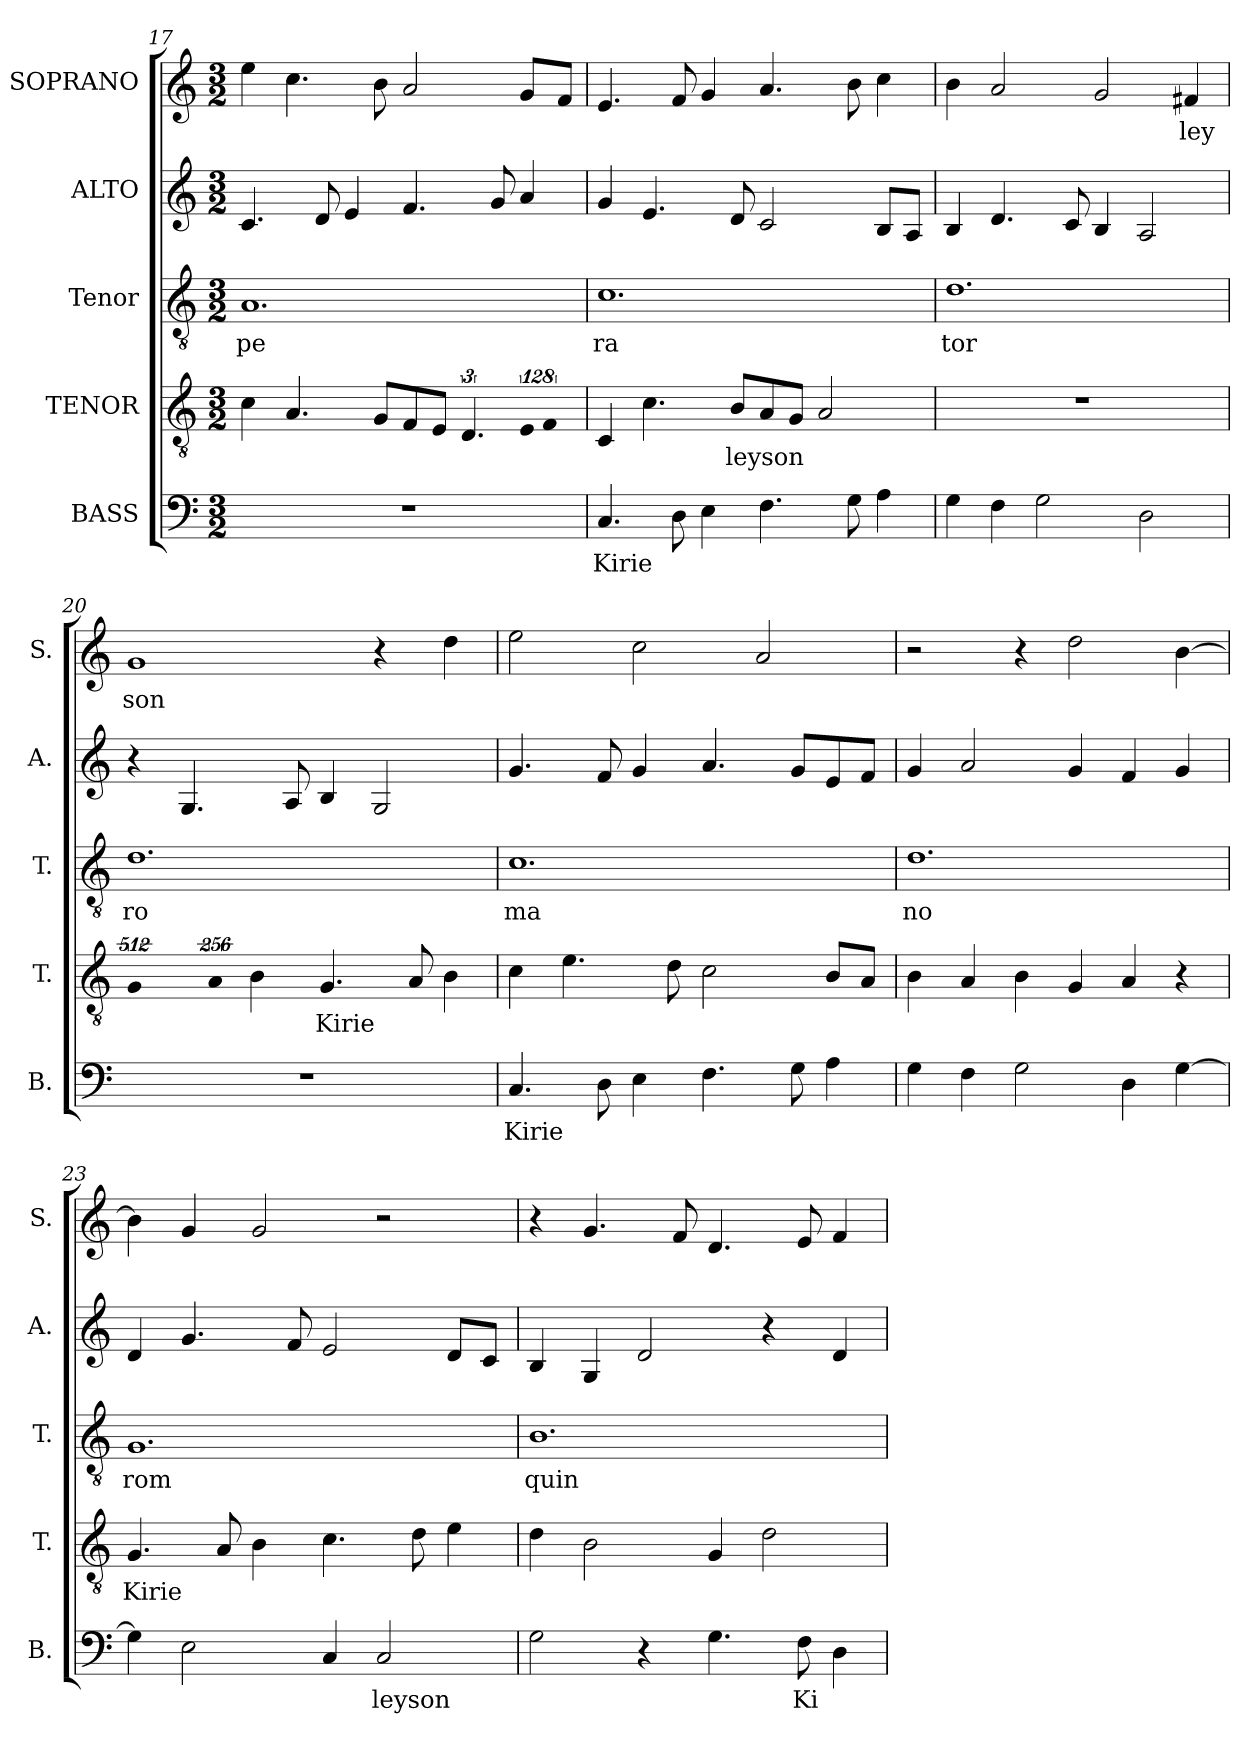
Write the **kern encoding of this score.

**kern	**text	**kern	**text	**kern	**text	**kern	**kern	**text
*part5	*part5	*part4	*part4	*part3	*part3	*part2	*part1	*part1
*staff5	*staff5	*staff4	*staff4	*staff3	*staff3	*staff2	*staff1	*staff1
*I"BASS	*	*I"TENOR	*	*I"Tenor	*	*I"ALTO	*I"SOPRANO	*
*I'B.	*	*I'T.	*	*I'T.	*	*I'A.	*I'S.	*
!!LO:LB:g=z
*clefF4	*	*clefGv2	*	*clefGv2	*	*clefG2	*clefG2	*
*	*	*ITrd7c12	*	*ITrd7c12	*	*	*	*
*k[]	*	*k[]	*	*k[]	*	*k[]	*k[]	*
*C:	*	*C:	*	*C:	*	*C:	*C:	*
*M3/2	*	*M3/2	*	*M3/2	*	*M3/2	*M3/2	*
=17	=17	=17	=17	=17	=17	=17	=17	=17
!LO:N:vis=1	!	!	!	!	!	!	!	!
!	!	!	!	!	!LO:LY:b:color=#000000	!	!	!
1.r	.	4Ci\	.	1.AAi	pe	4.ci/	4eei\	.
.	.	4.AAi/	.	.	.	.	4.cci\	.
.	.	.	.	.	.	8di/	.	.
.	.	.	.	.	.	4ei/	.	.
.	.	8GGi/L	.	.	.	.	8bi\	.
.	.	8FFi/	.	.	.	4.fi/	2ai/	.
.	.	8EEi/J	.	.	.	.	.	.
.	.	6.DDi/	.	.	.	.	.	.
.	.	.	.	.	.	8gi/	.	.
!	!	!LO:N:vis=8	!	!	!	!	!	!
.	.	1024%85EEi/	.	.	.	4ai/	8gi/L	.
!	!	!LO:N:vis=4	!	!	!	!	!	!
.	.	1024%171FFi/	.	.	.	.	.	.
.	.	.	.	.	.	.	8fi/J	.
=18	=18	=18	=18	=18	=18	=18	=18	=18
!	!LO:LY:b:color=#000000	!	!	!	!	!	!	!
!	!	!	!	!	!LO:LY:b:color=#000000	!	!	!
4.Ci/	Kirie	4CCi/	.	1.Ci	ra	4gi/	4.ei/	.
.	.	4.Ci\	.	.	.	4.ei/	.	.
8Di\	.	.	.	.	.	.	8fi/	.
4Ei\	.	.	.	.	.	.	4gi/	.
!	!	!	!LO:LY:b:color=#000000	!	!	!	!	!
.	.	8BBi/L	leyson	.	.	8di/	.	.
4.Fi\	.	8AAi/	.	.	.	2ci/	4.ai/	.
.	.	8GGi/J	.	.	.	.	.	.
.	.	2AAi/	.	.	.	.	.	.
8Gi\	.	.	.	.	.	.	8bi\	.
4Ai\	.	.	.	.	.	8Bi/L	4cci\	.
.	.	.	.	.	.	8Ai/J	.	.
=19	=19	=19	=19	=19	=19	=19	=19	=19
!	!	!LO:N:vis=1	!	!	!	!	!	!
!	!	!	!	!	!LO:LY:b:color=#000000	!	!	!
4Gi\	.	1.r	.	1.Di	tor	4Bi/	4bi\	.
4Fi\	.	.	.	.	.	4.di/	2ai/	.
2Gi\	.	.	.	.	.	.	.	.
.	.	.	.	.	.	8ci/	.	.
.	.	.	.	.	.	4Bi/	2gi/	.
2Di\	.	.	.	.	.	2Ai/	.	.
!	!	!	!	!	!	!	!	!LO:LY:b:color=#000000
.	.	.	.	.	.	.	4f#Xi/	ley
!!LO:PB:g=z
=20	=20	=20	=20	=20	=20	=20	=20	=20
!LO:N:vis=1	!	!LO:N:vis=2	!	!	!	!	!	!
!	!	!	!	!	!LO:LY:b:color=#000000	!	!	!
!	!	!	!	!	!	!	!	!LO:LY:b:color=#000000
1.r	.	1024%341GGi/	.	1.Di	ro	4r	1gi	son
.	.	.	.	.	.	4.Gi/	.	.
!	!	!LO:N:vis=4	!	!	!	!	!	!
.	.	1024%171AAi/	.	.	.	.	.	.
.	.	4BBi\	.	.	.	.	.	.
.	.	.	.	.	.	8Ai/	.	.
!	!	!	!LO:LY:b:color=#000000	!	!	!	!	!
.	.	4.GGi/	Kirie	.	.	4Bi/	.	.
.	.	.	.	.	.	2Gi/	4r	.
.	.	8AAi/	.	.	.	.	.	.
.	.	4BBi\	.	.	.	.	4ddi\	.
=21	=21	=21	=21	=21	=21	=21	=21	=21
!	!LO:LY:b:color=#000000	!	!	!	!	!	!	!
!	!	!	!	!	!LO:LY:b:color=#000000	!	!	!
4.Ci/	Kirie	4Ci\	.	1.Ci	ma	4.gi/	2eei\	.
.	.	4.Ei\	.	.	.	.	.	.
8Di\	.	.	.	.	.	8fi/	.	.
4Ei\	.	.	.	.	.	4gi/	2cci\	.
.	.	8Di\	.	.	.	.	.	.
4.Fi\	.	2Ci\	.	.	.	4.ai/	.	.
.	.	.	.	.	.	.	2ai/	.
8Gi\	.	.	.	.	.	8gi/L	.	.
4Ai\	.	8BBi/L	.	.	.	8ei/	.	.
.	.	8AAi/J	.	.	.	8fi/J	.	.
=22	=22	=22	=22	=22	=22	=22	=22	=22
!	!	!	!	!	!LO:LY:b:color=#000000	!	!	!
4Gi\	.	4BBi\	.	1.Di	no	4gi/	2r	.
4Fi\	.	4AAi/	.	.	.	2ai/	.	.
2Gi\	.	4BBi\	.	.	.	.	4r	.
.	.	4GGi/	.	.	.	4gi/	2ddi\	.
4Di\	.	4AAi/	.	.	.	4fi/	.	.
[4Gi\	.	4r	.	.	.	4gi/	[4bi\	.
=23	=23	=23	=23	=23	=23	=23	=23	=23
!	!	!	!LO:LY:b:color=#000000	!	!	!	!	!
!	!	!	!	!	!LO:LY:b:color=#000000	!	!	!
4Gi\]	.	4.GGi/	Kirie	1.GGi	rom	4di/	4bi\]	.
2Ei\	.	.	.	.	.	4.gi/	4gi/	.
.	.	8AAi/	.	.	.	.	.	.
.	.	4BBi\	.	.	.	.	2gi/	.
.	.	.	.	.	.	8fi/	.	.
4Ci/	.	4.Ci\	.	.	.	2ei/	.	.
!	!LO:LY:b:color=#000000	!	!	!	!	!	!	!
2Ci/	leyson	.	.	.	.	.	2r	.
.	.	8Di\	.	.	.	.	.	.
.	.	4Ei\	.	.	.	8di/L	.	.
.	.	.	.	.	.	8ci/J	.	.
!!LO:LB:g=z
=24	=24	=24	=24	=24	=24	=24	=24	=24
!	!	!	!	!	!LO:LY:b:color=#000000	!	!	!
2Gi\	.	4Di\	.	1.BBi	quin	4Bi/	4r	.
.	.	2BBi\	.	.	.	4Gi/	4.gi/	.
4r	.	.	.	.	.	2di/	.	.
.	.	.	.	.	.	.	8fi/	.
4.Gi\	.	4GGi/	.	.	.	.	4.di/	.
.	.	2Di\	.	.	.	4r	.	.
!	!LO:LY:b:color=#000000	!	!	!	!	!	!	!
8Fi\	Ki	.	.	.	.	.	8ei/	.
4Di\	.	.	.	.	.	4di/	4fi/	.
=	=	=	=	=	=	=	=	=
*-	*-	*-	*-	*-	*-	*-	*-	*-
